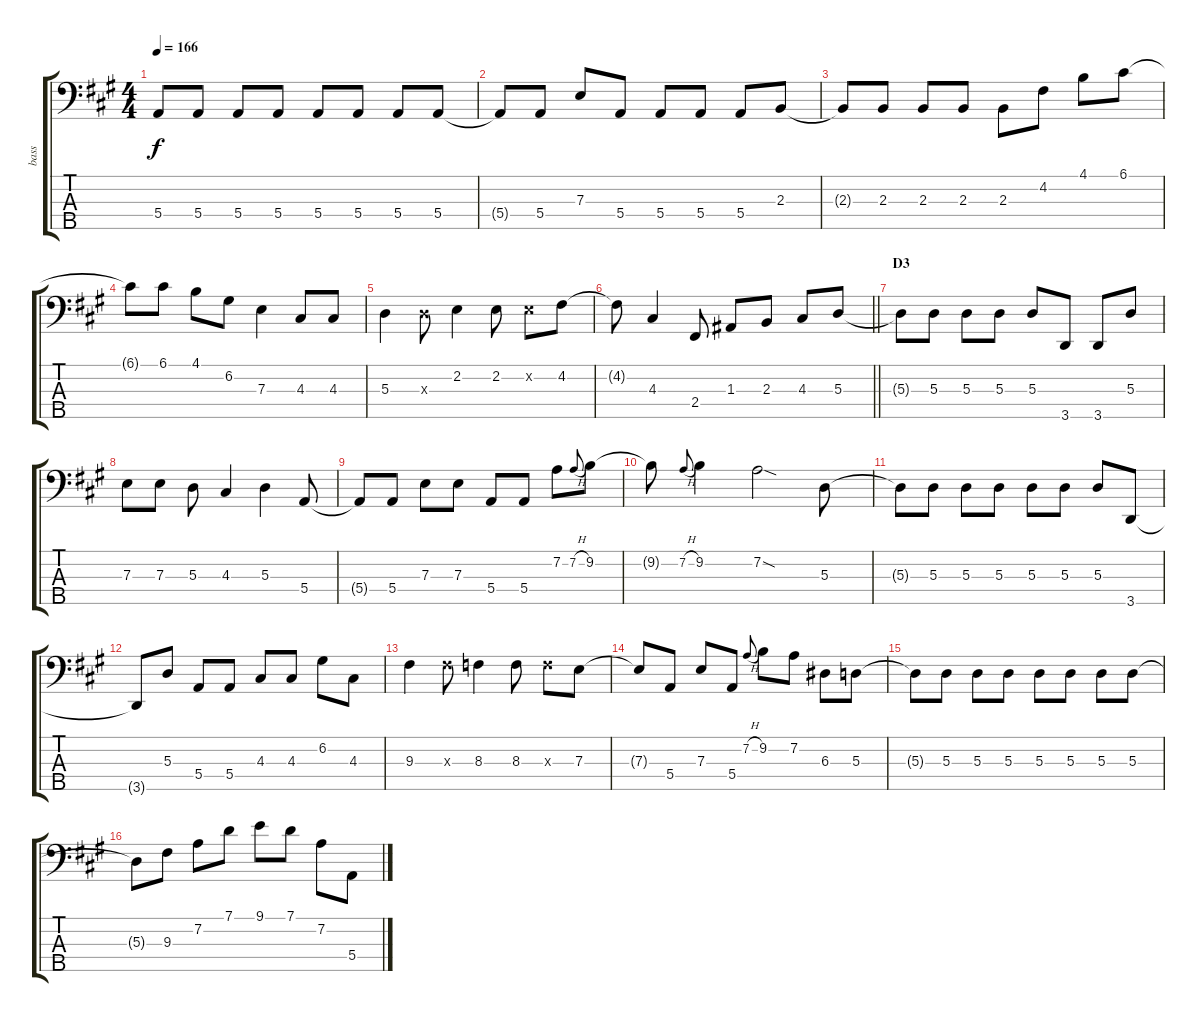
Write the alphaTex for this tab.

\track ("bass" "bass") {instrument electricbassfinger}
\staff {score tabs}
\tuning (G2 D2 A1 E1 B0) {hide}
\ts (4 4)
\tempo 166
\clef f4
\ks a
5.4{t}.8{dy f} 5.4.8 5.4.8 5.4.8 5.4.8 5.4.8 5.4.8 5.4.8 |
5.4{t}.8 5.4.8 7.3.8 5.4.8 5.4.8 5.4.8 5.4.8 2.3.8 |
2.3{t}.8 2.3.8 2.3.8 2.3.8 2.3.8 4.2.8 4.1.8 6.1.8 |
6.1{t}.8 6.1.8 4.1.8 6.2.8 7.3.4 4.3.8 4.3.8 |
5.3.4 5.3{x}.8 2.2.4 2.2.8 2.2{x}.8 4.2.8 |
\barLineRight lightlight
4.2{t}.8 4.3.4 2.4.8 1.3.8 2.3.8 4.3.8 5.3.8 |
\section ("" "D3")
5.3{t}.8 5.3.8 5.3.8 5.3.8 5.3.8 3.5.8 3.5.8 5.3.8 |
7.3.8 7.3.8 5.3.8 4.3.4 5.3.4 5.4.8 |
5.4{t}.8 5.4.8 7.3.8 7.3.8 5.4.8 5.4.8 7.2.8 7.2{h}.8{gr onbeat} 9.2.8 |
9.2{t}.8 7.2{h}.8{gr onbeat} 9.2.4 7.2{sod}.2 5.3.8 |
5.3{t}.8 5.3.8 5.3.8 5.3.8 5.3.8 5.3.8 5.3.8 3.5.8 |
3.5{t}.8 5.3.8 5.4.8 5.4.8 4.3.8 4.3.8 6.2.8 4.3.8 |
9.3.4 9.3{x}.8 8.3.4 8.3.8 8.3{x}.8 7.3.8 |
7.3{t}.8 5.4.8 7.3.8 5.4.8 7.2{h}.8{gr onbeat} 9.2.8 7.2.8 6.3.8 5.3.8 |
5.3{t}.8 5.3.8 5.3.8 5.3.8 5.3.8 5.3.8 5.3.8 5.3.8 |
5.3{t}.8 9.3.8 7.2.8 7.1.8 9.1.8 7.1.8 7.2.8 5.4.8
